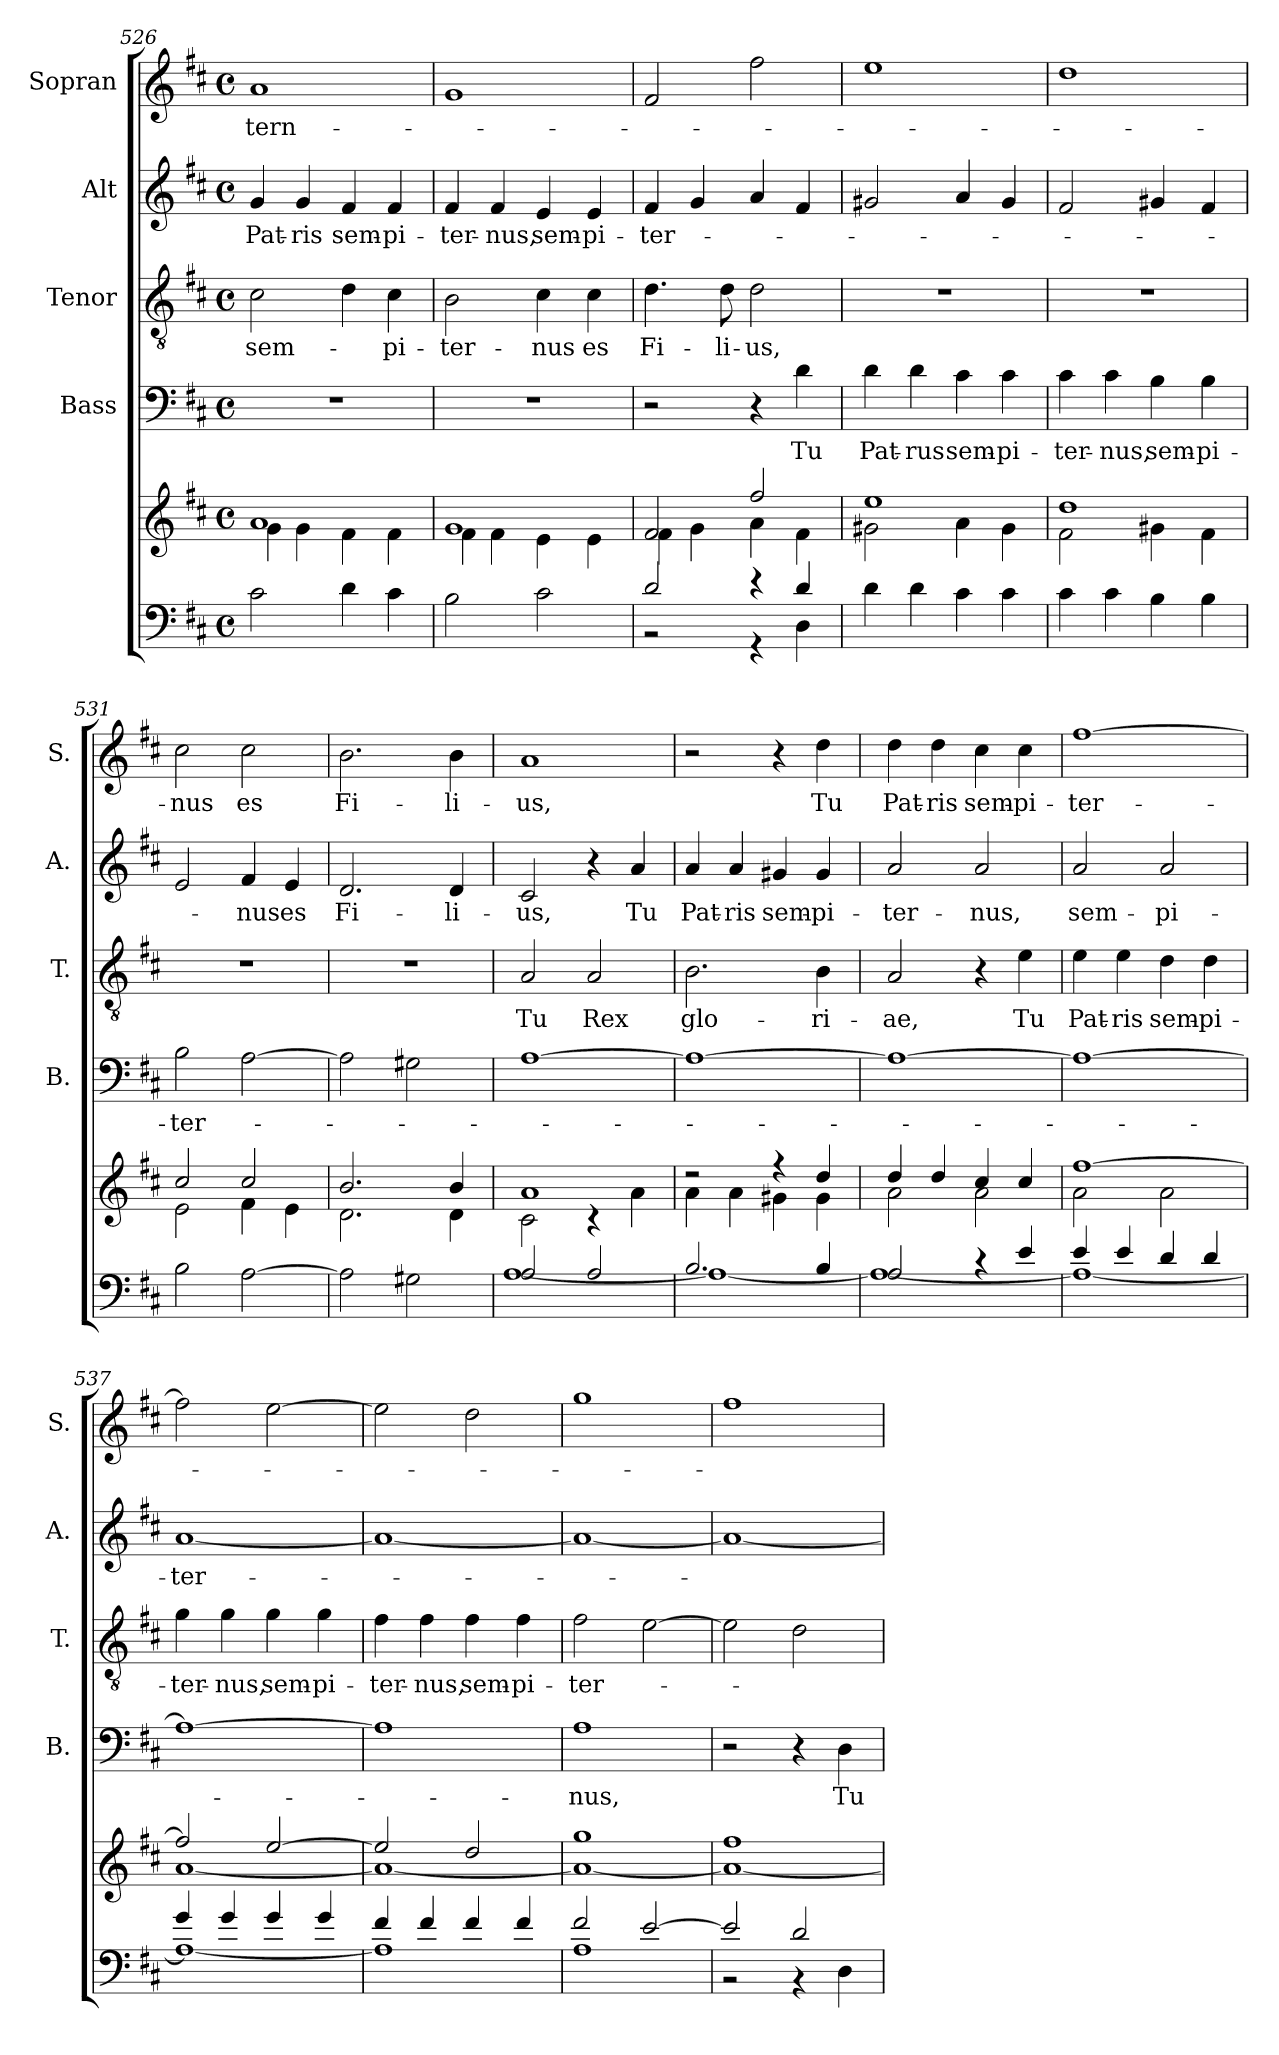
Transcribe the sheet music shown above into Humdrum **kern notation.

**kern	**kern	**kern	**text	**kern	**text	**kern	**text	**kern	**text
*part5	*part5	*part4	*part4	*part3	*part3	*part2	*part2	*part1	*part1
*staff6	*staff5	*staff4	*staff4	*staff3	*staff3	*staff2	*staff2	*staff1	*staff1
*	*	*I"Bass	*	*I"Tenor	*	*I"Alt	*	*I"Sopran	*
*	*	*I'B.	*	*I'T.	*	*I'A.	*	*I'S.	*
!!LO:LB:g=z
*clefF4	*clefG2	*clefF4	*	*clefGv2	*	*clefG2	*	*clefG2	*
*k[f#c#]	*k[f#c#]	*k[f#c#]	*	*k[f#c#]	*	*k[f#c#]	*	*k[f#c#]	*
*D:	*D:	*D:	*	*D:	*	*D:	*	*D:	*
*M4/4	*M4/4	*M4/4	*	*M4/4	*	*M4/4	*	*M4/4	*
*met(c)	*met(c)	*met(c)	*	*met(c)	*	*met(c)	*	*met(c)	*
=526	=526	=526	=526	=526	=526	=526	=526	=526	=526
*	*^	*	*	*	*	*	*	*	*
!	!	!	!	!	!	!LO:LY:b	!	!LO:LY:b	!	!LO:LY:b
2c#\	1a	4g\	1r	.	2c#\	sem-	4g/	Pat-	1a	-tern-
!	!	!	!	!	!	!	!	!LO:LY:b	!	!
.	.	4g\	.	.	.	.	4g/	-ris	.	.
!	!	!	!	!	!	!	!	!LO:LY:b	!	!
4d\	.	4f#\	.	.	4d\	.	4f#/	sem-	.	.
!	!	!	!	!	!	!LO:LY:b	!	!LO:LY:b	!	!
4c#\	.	4f#\	.	.	4c#\	-pi-	4f#/	-pi-	.	.
=527	=527	=527	=527	=527	=527	=527	=527	=527	=527	=527
!	!	!	!	!	!	!LO:LY:b	!	!LO:LY:b	!	!
2B\	1g	4f#\	1r	.	2B\	-ter-	4f#/	-ter-	1g	.
!	!	!	!	!	!	!	!	!LO:LY:b	!	!
.	.	4f#\	.	.	.	.	4f#/	-nus,	.	.
!	!	!	!	!	!	!LO:LY:b	!	!LO:LY:b	!	!
2c#\	.	4e\	.	.	4c#\	-nus	4e/	sem-	.	.
!	!	!	!	!	!	!LO:LY:b	!	!LO:LY:b	!	!
.	.	4e\	.	.	4c#\	es	4e/	-pi-	.	.
=528	=528	=528	=528	=528	=528	=528	=528	=528	=528	=528
*^	*	*	*	*	*	*	*	*	*	*
!	!	!	!	!	!	!	!LO:LY:b	!	!LO:LY:b	!	!
2d/	2r	2f#/	4f#\	2r	.	4.d\	Fi-	4f#/	-ter-	2f#/	.
.	.	.	4g\	.	.	.	.	4g/	.	.	.
!	!	!	!	!	!	!	!LO:LY:b	!	!	!	!
.	.	.	.	.	.	8d\	-li-	.	.	.	.
!	!	!	!	!	!	!	!LO:LY:b	!	!	!	!
4r	4r	2ff#/	4a\	4r	.	2d\	-us,	4a/	.	2ff#\	.
!	!	!	!	!	!LO:LY:b	!	!	!	!	!	!
4d/	4D\	.	4f#\	4d\	Tu	.	.	4f#/	.	.	.
=529	=529	=529	=529	=529	=529	=529	=529	=529	=529	=529	=529
!	!	!	!	!	!LO:LY:b	!	!	!	!	!	!
*v	*v	*	*	*	*	*	*	*	*	*	*
4d\	1ee	2g#X\	4d\	Pat-	1r	.	2g#X/	.	1ee	.
!	!	!	!	!LO:LY:b	!	!	!	!	!	!
4d\	.	.	4d\	-rus	.	.	.	.	.	.
!	!	!	!	!LO:LY:b	!	!	!	!	!	!
4c#\	.	4a\	4c#\	sem-	.	.	4a/	.	.	.
!	!	!	!	!LO:LY:b	!	!	!	!	!	!
4c#\	.	4g#\	4c#\	-pi-	.	.	4g#/	.	.	.
=530	=530	=530	=530	=530	=530	=530	=530	=530	=530	=530
!	!	!	!	!LO:LY:b	!	!	!	!	!	!
4c#\	1dd	2f#\	4c#\	-ter-	1r	.	2f#/	.	1dd	.
!	!	!	!	!LO:LY:b	!	!	!	!	!	!
4c#\	.	.	4c#\	-nus,	.	.	.	.	.	.
!	!	!	!	!LO:LY:b	!	!	!	!	!	!
4B\	.	4g#X\	4B\	sem-	.	.	4g#X/	.	.	.
!	!	!	!	!LO:LY:b	!	!	!	!	!	!
4B\	.	4f#\	4B\	-pi-	.	.	4f#/	.	.	.
=531	=531	=531	=531	=531	=531	=531	=531	=531	=531	=531
!	!	!	!	!LO:LY:b	!	!	!	!	!	!LO:LY:b
2B\	2cc#/	2e\	2B\	-ter-	1r	.	2e/	.	2cc#\	-nus
!	!	!	!	!	!	!	!	!LO:LY:b	!	!LO:LY:b
[2A\	2cc#/	4f#\	[2A\	.	.	.	4f#/	-nus	2cc#\	es
!	!	!	!	!	!	!	!	!LO:LY:b	!	!
.	.	4e\	.	.	.	.	4e/	es	.	.
=532	=532	=532	=532	=532	=532	=532	=532	=532	=532	=532
!	!	!	!	!	!	!	!	!LO:LY:b	!	!LO:LY:b
2A\]	2.b/	2.d\	2A\]	.	1r	.	2.d/	Fi-	2.b\	Fi-
2G#X\	.	.	2G#X\	.	.	.	.	.	.	.
!	!	!	!	!	!	!	!	!LO:LY:b	!	!LO:LY:b
.	4b/	4d\	.	.	.	.	4d/	-li-	4b\	-li-
=533	=533	=533	=533	=533	=533	=533	=533	=533	=533	=533
*^	*	*	*	*	*	*	*	*	*	*
!	!	!	!	!	!	!	!LO:LY:b	!	!LO:LY:b	!	!LO:LY:b
2A/	[<1A	1a	2c#\	[1A	.	2A/	Tu	2c#/	-us,	1a	-us,
!	!	!	!	!	!	!	!LO:LY:b	!	!	!	!
2A/	.	.	4rc	.	.	2A/	Rex	4r	.	.	.
!	!	!	!	!	!	!	!	!	!LO:LY:b	!	!
.	.	.	4a\	.	.	.	.	4a/	Tu	.	.
!!LO:LB:g=z
=534	=534	=534	=534	=534	=534	=534	=534	=534	=534	=534	=534
!	!	!	!	!	!	!	!LO:LY:b	!	!LO:LY:b	!	!
2.B/	1A_	2rdd	4a\	1A_	.	2.B\	glo-	4a/	Pat-	2r	.
!	!	!	!	!	!	!	!	!	!LO:LY:b	!	!
.	.	.	4a\	.	.	.	.	4a/	-ris	.	.
!	!	!	!	!	!	!	!	!	!LO:LY:b	!	!
.	.	4rff	4g#X\	.	.	.	.	4g#X/	sem-	4r	.
!	!	!	!	!	!	!	!LO:LY:b	!	!LO:LY:b	!	!LO:LY:b
4B/	.	4dd/	4g#\	.	.	4B\	-ri-	4g#/	-pi-	4dd\	Tu
=535	=535	=535	=535	=535	=535	=535	=535	=535	=535	=535	=535
!	!	!	!	!	!	!	!LO:LY:b	!	!LO:LY:b	!	!LO:LY:b
2A/	1A_	4dd/	2a\	1A_	.	2A/	-ae,	2a/	-ter-	4dd\	Pat-
!	!	!	!	!	!	!	!	!	!	!	!LO:LY:b
.	.	4dd/	.	.	.	.	.	.	.	4dd\	-ris
!	!	!	!	!	!	!	!	!	!LO:LY:b	!	!LO:LY:b
4rc	.	4cc#/	2a\	.	.	4r	.	2a/	-nus,	4cc#\	sem-
!	!	!	!	!	!	!	!LO:LY:b	!	!	!	!LO:LY:b
4e/	.	4cc#/	.	.	.	4e\	Tu	.	.	4cc#\	-pi-
=536	=536	=536	=536	=536	=536	=536	=536	=536	=536	=536	=536
!	!	!	!	!	!	!	!LO:LY:b	!	!LO:LY:b	!	!LO:LY:b
4e/	1A_	[>1ff#	2a\	1A_	.	4e\	Pat-	2a/	sem-	[1ff#	-ter-
!	!	!	!	!	!	!	!LO:LY:b	!	!	!	!
4e/	.	.	.	.	.	4e\	-ris	.	.	.	.
!	!	!	!	!	!	!	!LO:LY:b	!	!LO:LY:b	!	!
4d/	.	.	2a\	.	.	4d\	sem-	2a/	-pi-	.	.
!	!	!	!	!	!	!	!LO:LY:b	!	!	!	!
4d/	.	.	.	.	.	4d\	-pi-	.	.	.	.
=537	=537	=537	=537	=537	=537	=537	=537	=537	=537	=537	=537
!	!	!	!	!	!	!	!LO:LY:b	!	!LO:LY:b	!	!
4g/	1A_	2ff#/]	[<1a	1A_	.	4g\	-ter-	[1a	-ter-	2ff#\]	.
!	!	!	!	!	!	!	!LO:LY:b	!	!	!	!
4g/	.	.	.	.	.	4g\	-nus,	.	.	.	.
!	!	!	!	!	!	!	!LO:LY:b	!	!	!	!
4g/	.	[>2ee/	.	.	.	4g\	sem-	.	.	[2ee\	.
!	!	!	!	!	!	!	!LO:LY:b	!	!	!	!
4g/	.	.	.	.	.	4g\	-pi-	.	.	.	.
=538	=538	=538	=538	=538	=538	=538	=538	=538	=538	=538	=538
!	!	!	!	!	!	!	!LO:LY:b	!	!	!	!
4f#/	1A]	2ee/]	1a_	1A]	.	4f#\	-ter-	1a_	.	2ee\]	.
!	!	!	!	!	!	!	!LO:LY:b	!	!	!	!
4f#/	.	.	.	.	.	4f#\	-nus,	.	.	.	.
!	!	!	!	!	!	!	!LO:LY:b	!	!	!	!
4f#/	.	2dd/	.	.	.	4f#\	sem-	.	.	2dd\	.
!	!	!	!	!	!	!	!LO:LY:b	!	!	!	!
4f#/	.	.	.	.	.	4f#\	-pi-	.	.	.	.
=539	=539	=539	=539	=539	=539	=539	=539	=539	=539	=539	=539
!	!	!	!	!	!LO:LY:b	!	!LO:LY:b	!	!	!	!
2f#/	1A	1gg	1a_	1A	-nus,	2f#\	-ter-	1a_	.	1gg	.
[>2e/	.	.	.	.	.	[2e\	.	.	.	.	.
!!LO:PB:g=z
=540	=540	=540	=540	=540	=540	=540	=540	=540	=540	=540	=540
2e/]	2r	1ff#	1a_	2r	.	2e\]	.	1a_	.	1ff#	.
2d/	4r	.	.	4r	.	2d\	.	.	.	.	.
!	!	!	!	!	!LO:LY:b	!	!	!	!	!	!
.	4D\	.	.	4D\	Tu	.	.	.	.	.	.
*v	*v	*	*	*	*	*	*	*	*	*	*
*	*v	*v	*	*	*	*	*	*	*	*
=	=	=	=	=	=	=	=	=	=
*-	*-	*-	*-	*-	*-	*-	*-	*-	*-
